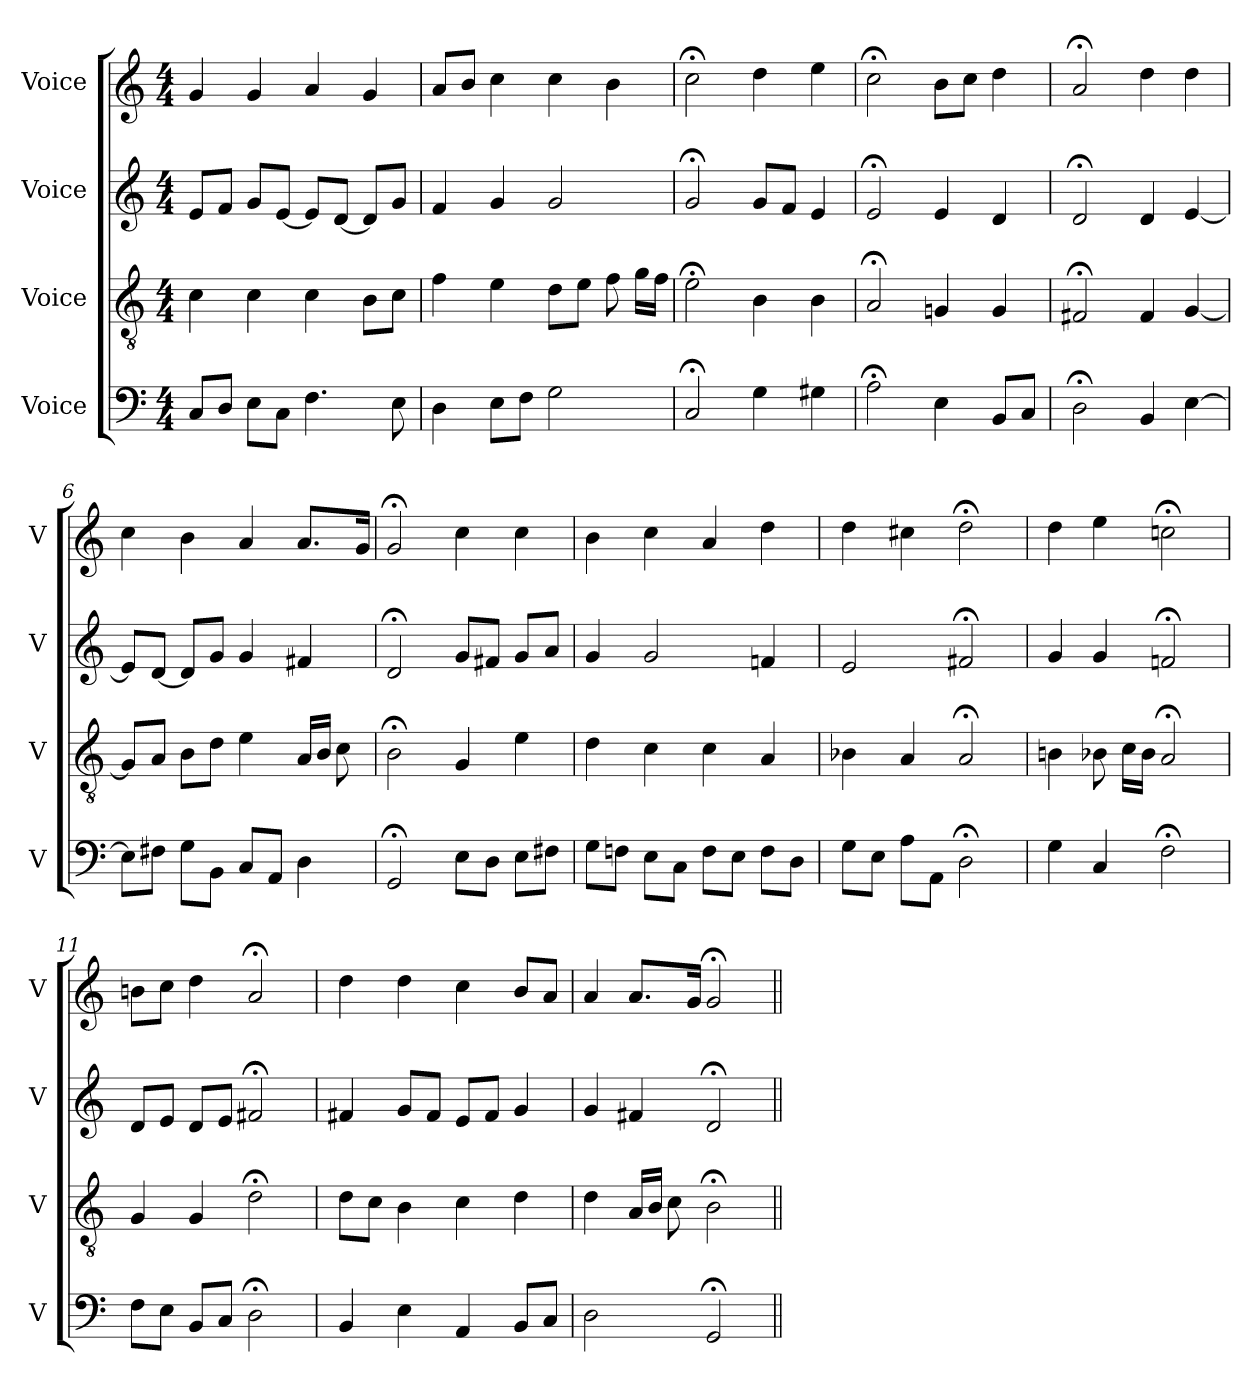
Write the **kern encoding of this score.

**kern	**kern	**kern	**kern
*part4	*part3	*part2	*part1
*staff4	*staff3	*staff2	*staff1
*I"Voice	*I"Voice	*I"Voice	*I"Voice
*I'V	*I'V	*I'V	*I'V
*clefF4	*clefGv2	*clefG2	*clefG2
*k[]	*k[]	*k[]	*k[]
*M4/4	*M4/4	*M4/4	*M4/4
*MM100	*MM100	*MM100	*MM100
=1	=1	=1	=1
8C/L	4c\	8e/L	4g/
8D/J	.	8f/J	.
8E\L	4c\	8g/L	4g/
8C\J	.	[8e/J	.
4.F\	4c\	8e/L]	4a/
.	.	[8d/J	.
.	8B\L	8d/L]	4g/
8E\	8c\J	8g/J	.
=2	=2	=2	=2
4D\	4f\	4f/	8a/L
.	.	.	8b/J
8E\L	4e\	4g/	4cc\
8F\J	.	.	.
2G\	8d\L	2g/	4cc\
.	8e\J	.	.
.	8f\	.	4b\
.	16g\LL	.	.
.	16f\JJ	.	.
=3	=3	=3	=3
2C;/	2e;\	2g;/	2cc;\
4G\	4B\	8g/L	4dd\
.	.	8f/J	.
4G#X\	4B\	4e/	4ee\
=4	=4	=4	=4
2A;\	2A;/	2e;/	2cc;\
4E\	4Gn/	4e/	8b\L
.	.	.	8cc\J
8BB/L	4G/	4d/	4dd\
8C/J	.	.	.
=5	=5	=5	=5
2D;\	2F#X;/	2d;/	2a;/
4BB/	4F#/	4d/	4dd\
[4E\	[4G/	[4e/	4dd\
!!LO:LB:g=z
=6	=6	=6	=6
8E\L]	8G/L]	8e/L]	4cc\
8F#X\J	8A/J	[8d/J	.
8G\L	8B\L	8d/L]	4b\
8BB\J	8d\J	8g/J	.
8C/L	4e\	4g/	4a/
8AA/J	.	.	.
4D\	16A/LL	4f#X/	8.a/L
.	16B/JJ	.	.
.	8c\	.	.
.	.	.	16g/Jk
=7	=7	=7	=7
2GG;/	2B;\	2d;/	2g;/
8E\L	4G/	8g/L	4cc\
8D\J	.	8f#X/J	.
8E\L	4e\	8g/L	4cc\
8F#X\J	.	8a/J	.
=8	=8	=8	=8
8G\L	4d\	4g/	4b\
8Fn\J	.	.	.
8E\L	4c\	2g/	4cc\
8C\J	.	.	.
8F\L	4c\	.	4a/
8E\J	.	.	.
8F\L	4A/	4fn/	4dd\
8D\J	.	.	.
=9	=9	=9	=9
8G\L	4B-X\	2e/	4dd\
8E\J	.	.	.
8A\L	4A/	.	4cc#X\
8AA\J	.	.	.
2D;\	2A;/	2f#X;/	2dd;\
=10	=10	=10	=10
4G\	4Bn\	4g/	4dd\
4C/	8B-X\	4g/	4ee\
.	16c\LL	.	.
.	16B-\JJ	.	.
2F;\	2A;/	2fn;/	2ccn;\
!!LO:LB:g=z
=11	=11	=11	=11
8F\L	4G/	8d/L	8bn\L
8E\J	.	8e/J	8cc\J
8BB/L	4G/	8d/L	4dd\
8C/J	.	8e/J	.
2D;\	2d;\	2f#X;/	2a;/
=12	=12	=12	=12
4BB/	8d\L	4f#X/	4dd\
.	8c\J	.	.
4E\	4B\	8g/L	4dd\
.	.	8f#/J	.
4AA/	4c\	8e/L	4cc\
.	.	8f#/J	.
8BB/L	4d\	4g/	8b/L
8C/J	.	.	8a/J
=13	=13	=13	=13
2D\	4d\	4g/	4a/
.	16A/LL	4f#X/	8.a/L
.	16B/JJ	.	.
.	8c\	.	.
.	.	.	16g/Jk
2GG;/	2B;\	2d;/	2g;/
=||	=||	=||	=||
*-	*-	*-	*-
